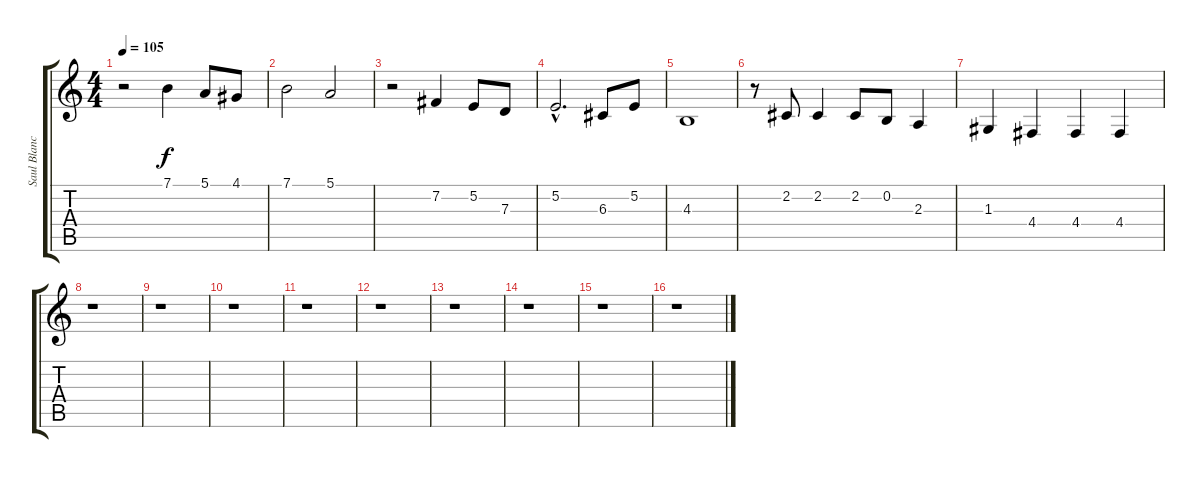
\track ("Saul Blanch" "Saul Blanc") {instrument choiraahs}
\staff {score tabs}
\tuning (E4 B3 G3 D3 A2 E2) {hide}
\ts (4 4)
\tempo 105
\clef g2
\ks c
r.2{dy f} 7.1.4 5.1.8 4.1.8 |
7.1.2 5.1.2 |
r.2 7.2.4 5.2.8 7.3.8 |
5.2{hac}.2{d} 6.3.8 5.2.8 |
4.3.1 |
r.8 2.2.8 2.2.4 2.2.8 0.2.8 2.3.4 |
1.3.4 4.4.4 4.4.4 4.4.4 |
r.1 |
r.1 |
r.1 |
r.1 |
r.1 |
r.1 |
r.1 |
r.1 |
r.1
